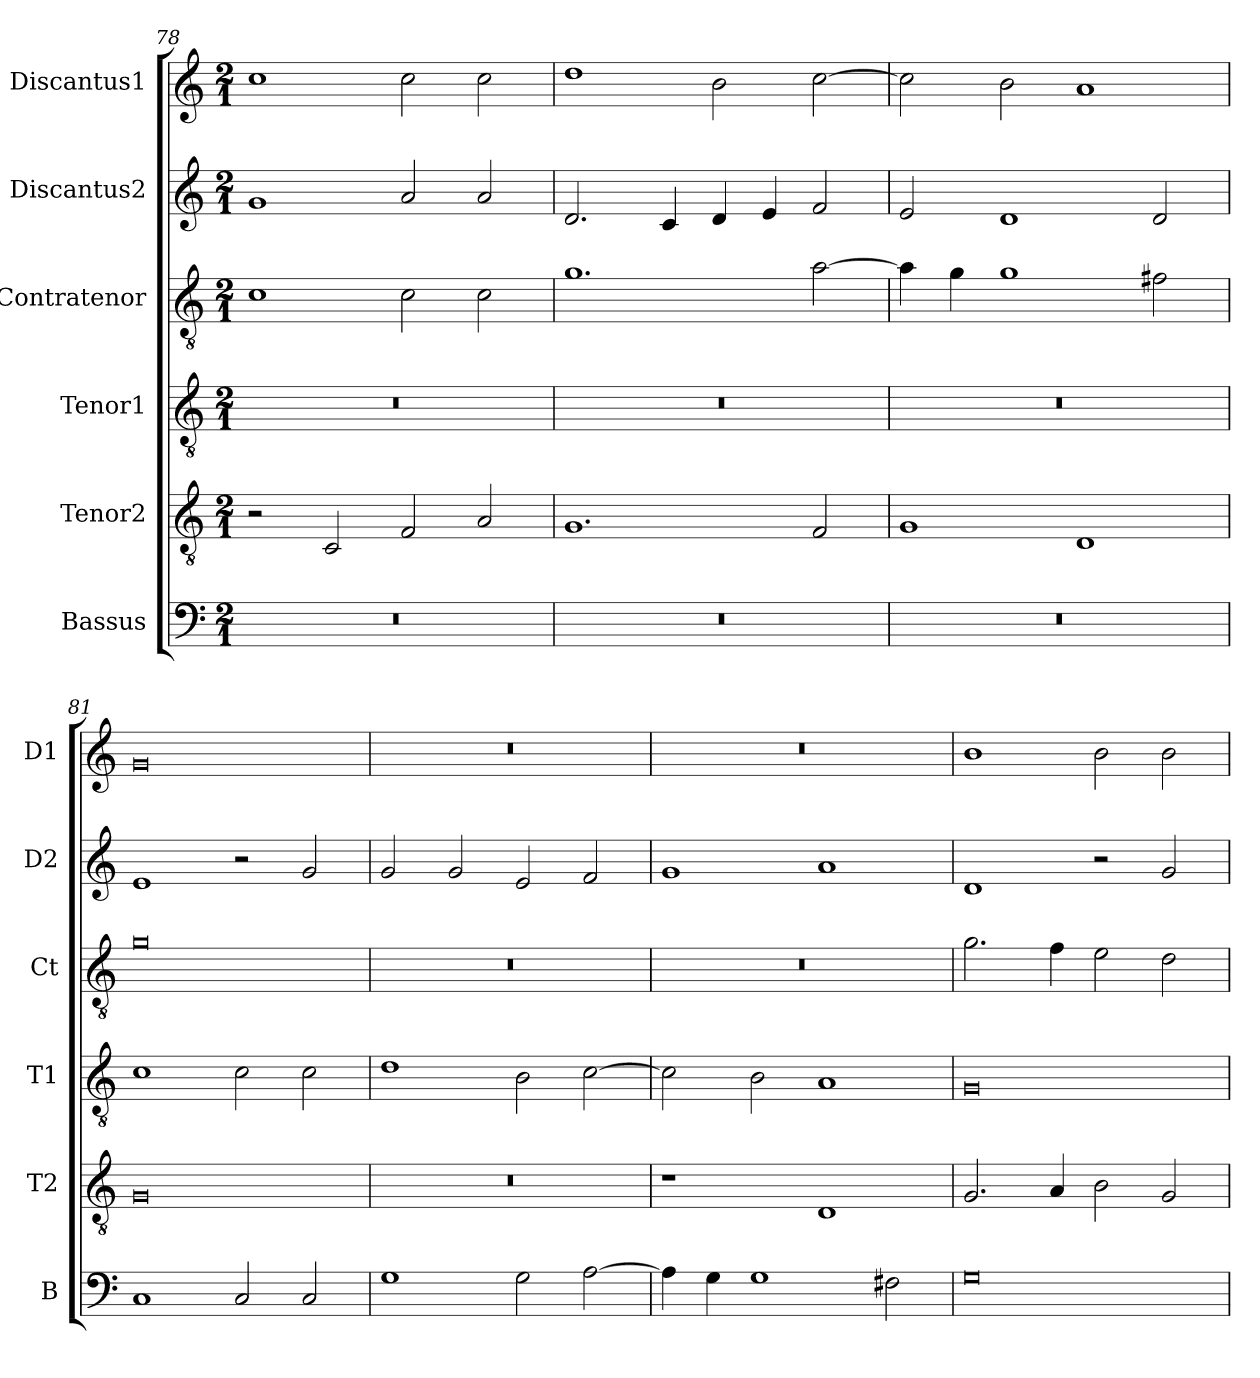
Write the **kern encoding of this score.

**kern	**kern	**kern	**kern	**kern	**kern
*part6	*part5	*part4	*part3	*part2	*part1
*staff6	*staff5	*staff4	*staff3	*staff2	*staff1
*I"Bassus	*I"Tenor2	*I"Tenor1	*I"Contratenor	*I"Discantus2	*I"Discantus1
*I'B	*I'T2	*I'T1	*I'Ct	*I'D2	*I'D1
*clefF4	*clefGv2	*clefGv2	*clefGv2	*clefG2	*clefG2
*k[]	*k[]	*k[]	*k[]	*k[]	*k[]
*M2/1	*M2/1	*M2/1	*M2/1	*M2/1	*M2/1
=78	=78	=78	=78	=78	=78
0r	2r	0r	1c	1g	1cc
.	2C/	.	.	.	.
.	2F/	.	2c\	2a/	2cc\
.	2A/	.	2c\	2a/	2cc\
=79	=79	=79	=79	=79	=79
0r	1.G	0r	1.g	2.d/	1dd
.	.	.	.	4c/	.
.	.	.	.	4d/	2b\
.	.	.	.	4e/	.
.	2F/	.	[2a\	2f/	[2cc\
=80	=80	=80	=80	=80	=80
0r	1G	0r	4a\]	2e/	2cc\]
.	.	.	4g\	.	.
.	.	.	1g	1d	2b\
.	1D	.	.	.	1a
.	.	.	2f#X\	2d/	.
=81	=81	=81	=81	=81	=81
1C	0G	1c	0g	1e	0g
2C/	.	2c\	.	2r	.
2C/	.	2c\	.	2g/	.
=82	=82	=82	=82	=82	=82
1G	0r	1d	0r	2g/	0r
.	.	.	.	2g/	.
2G\	.	2B\	.	2e/	.
[2A\	.	[2c\	.	2f/	.
=83	=83	=83	=83	=83	=83
4A\]	1r	2c\]	0r	1g	0r
4G\	.	.	.	.	.
1G	.	2B\	.	.	.
.	1D	1A	.	1a	.
2F#X\	.	.	.	.	.
=84	=84	=84	=84	=84	=84
0G	2.G/	0G	2.g\	1d	1b
.	4A/	.	4f\	.	.
.	2B\	.	2e\	2r	2b\
.	2G/	.	2d\	2g/	2b\
=	=	=	=	=	=
*-	*-	*-	*-	*-	*-
